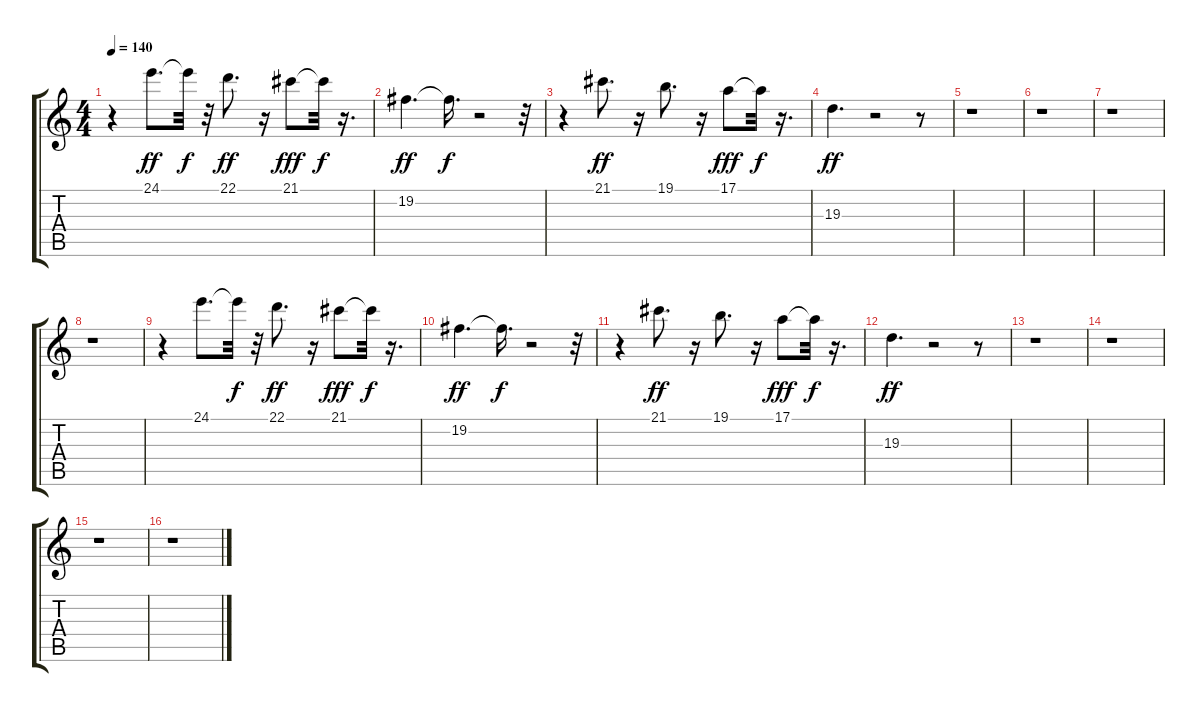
\track "" {instrument celesta}
\staff {score tabs}
\tuning (E4 B3 G3 D3 A2 E2) {hide}
\ts (4 4)
\tempo 140
\clef g2
\ks c
r.4{dy ff} 24.1.8{d} 24.1{t}.32{dy f} r.32 22.1.8{d dy ff} r.16 21.1.8{dy fff} 21.1{t}.32{dy f} r.16{d} |
19.2.4{d dy ff} 19.2{t}.16{d dy f} r.2 r.32 |
r.4 21.1.8{d dy ff} r.16 19.1.8{d} r.16 17.1.8{dy fff} 17.1{t}.32{dy f} r.16{d} |
19.3.4{d dy ff} r.2 r.8 |
r.1 |
r.1 |
r.1 |
r.1 |
r.4 24.1.8{d} 24.1{t}.32{dy f} r.32 22.1.8{d dy ff} r.16 21.1.8{dy fff} 21.1{t}.32{dy f} r.16{d} |
19.2.4{d dy ff} 19.2{t}.16{d dy f} r.2 r.32 |
r.4 21.1.8{d dy ff} r.16 19.1.8{d} r.16 17.1.8{dy fff} 17.1{t}.32{dy f} r.16{d} |
19.3.4{d dy ff} r.2 r.8 |
r.1 |
r.1 |
r.1 |
r.1
